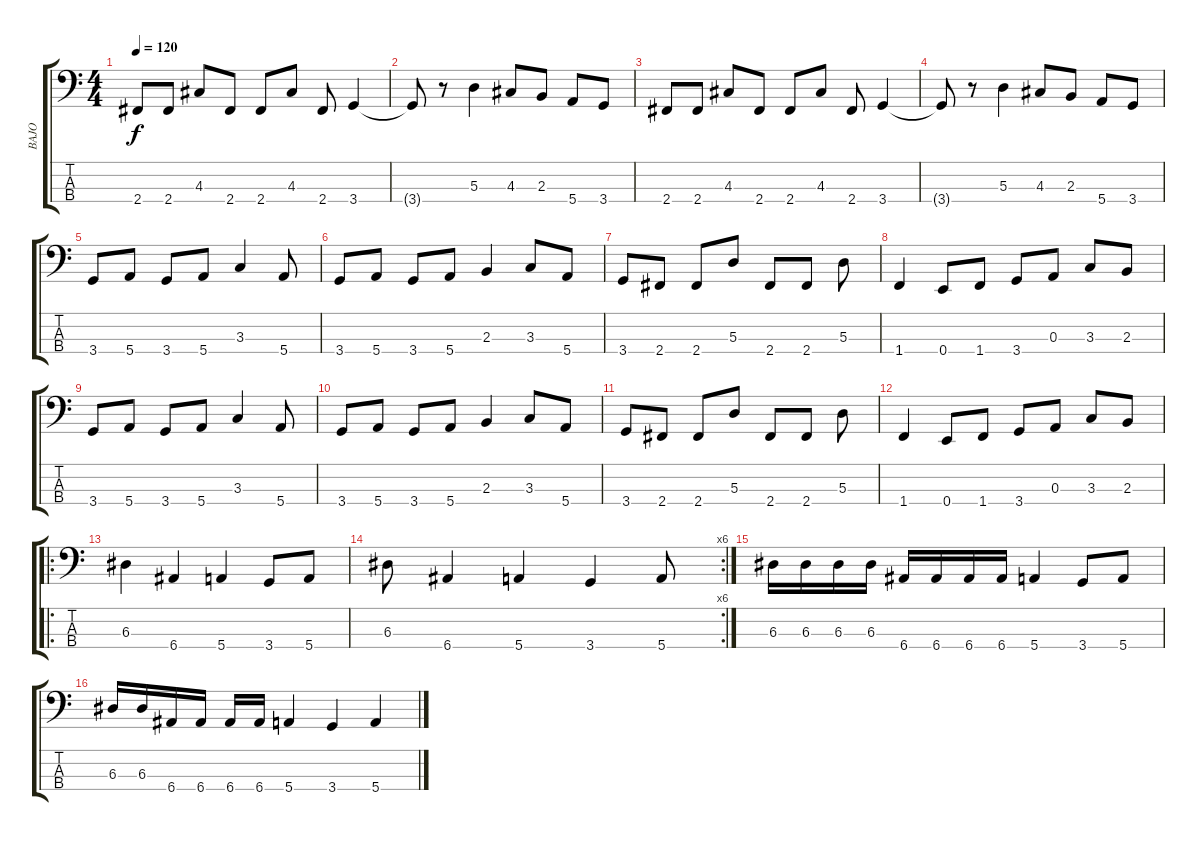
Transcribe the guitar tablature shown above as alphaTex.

\track ("BAJO" "BAJO") {instrument electricbassfinger}
\staff {score tabs}
\tuning (G2 D2 A1 E1) {hide}
\ts (4 4)
\tempo 120
\clef f4
\ks c
2.4.8{dy f} 2.4.8 4.3.8 2.4.8 2.4.8 4.3.8 2.4.8 3.4.4 |
3.4{t}.8 r.8 5.3.4 4.3.8 2.3.8 5.4.8 3.4.8 |
2.4.8 2.4.8 4.3.8 2.4.8 2.4.8 4.3.8 2.4.8 3.4.4 |
3.4{t}.8 r.8 5.3.4 4.3.8 2.3.8 5.4.8 3.4.8 |
3.4.8 5.4.8 3.4.8 5.4.8 3.3.4 5.4.8 |
3.4.8 5.4.8 3.4.8 5.4.8 2.3.4 3.3.8 5.4.8 |
3.4.8 2.4.8 2.4.8 5.3.8 2.4.8 2.4.8 5.3.8 |
1.4.4 0.4.8 1.4.8 3.4.8 0.3.8 3.3.8 2.3.8 |
3.4.8 5.4.8 3.4.8 5.4.8 3.3.4 5.4.8 |
3.4.8 5.4.8 3.4.8 5.4.8 2.3.4 3.3.8 5.4.8 |
3.4.8 2.4.8 2.4.8 5.3.8 2.4.8 2.4.8 5.3.8 |
1.4.4 0.4.8 1.4.8 3.4.8 0.3.8 3.3.8 2.3.8 |
\ro
6.3.4 6.4.4 5.4.4 3.4.8 5.4.8 |
\rc 6
6.3.8 6.4.4 5.4.4 3.4.4 5.4.8 |
6.3.16 6.3.16 6.3.16 6.3.16 6.4.16 6.4.16 6.4.16 6.4.16 5.4.4 3.4.8 5.4.8 |
6.3.16 6.3.16 6.4.16 6.4.16 6.4.16 6.4.16 5.4.4 3.4.4 5.4.4
